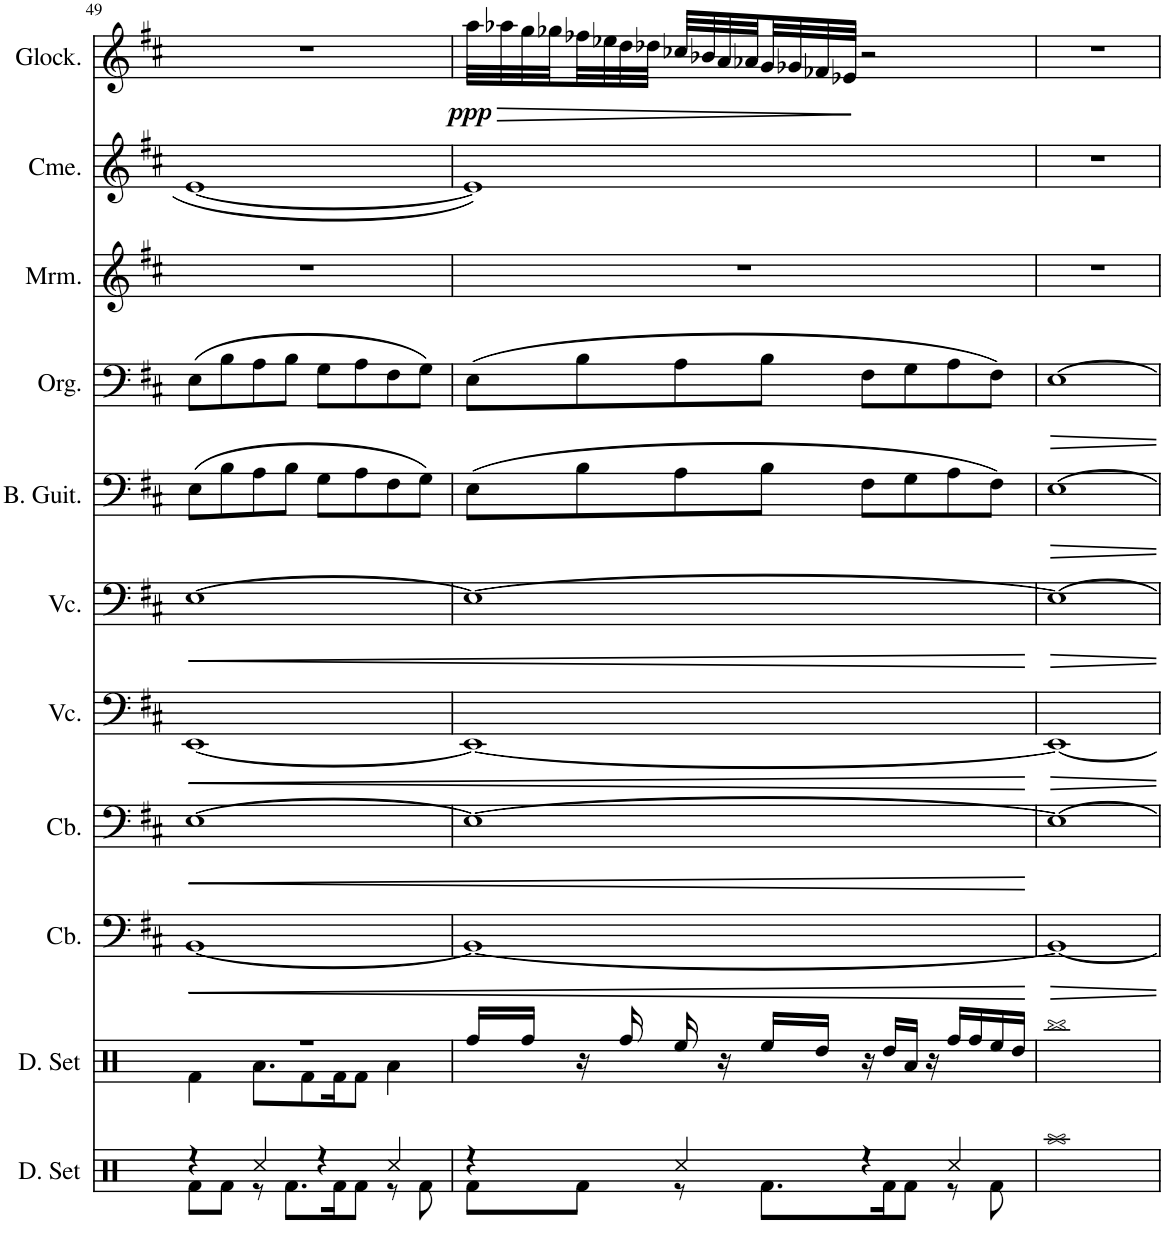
**kern	**kern	**kern	**dynam	**kern	**dynam	**kern	**dynam	**kern	**dynam	**kern	**kern	**kern	**kern	**kern	**dynam
*part11	*part10	*part9	*part9	*part8	*part8	*part7	*part7	*part6	*part6	*part5	*part4	*part3	*part2	*part1	*part1
*staff11	*staff10	*staff9	*staff9	*staff8	*staff8	*staff7	*staff7	*staff6	*staff6	*staff5	*staff4	*staff3	*staff2	*staff1	*staff1
*I"Drumset	*I"Drumset	*I"Contrabass	*	*I"Contrabass	*	*I"Violoncello	*	*I"Violoncello	*	*I"Bass Guitar	*I"Organ	*I"Marimba	*I"Chimes	*I"Glockenspiel	*
*I'D. Set	*I'D. Set	*I'Cb.	*	*I'Cb.	*	*I'Vc.	*	*I'Vc.	*	*I'B. Guit.	*I'Org.	*I'Mrm.	*I'Cme.	*I'Glock.	*
!!LO:PB:g=z
*clefX	*clefX	*clefF4	*	*clefF4	*	*clefF4	*	*clefF4	*	*clefF4	*clefF4	*clefG2	*clefG2	*clefG2	*
*	*	*Trd7c12	*	*Trd7c12	*	*	*	*	*	*Trd7c12	*	*	*	*Trd-14c-24	*
*k[]	*k[]	*k[f#c#]	*	*k[f#c#]	*	*k[f#c#]	*	*k[f#c#]	*	*k[f#c#]	*k[f#c#]	*k[f#c#]	*k[f#c#]	*k[f#c#]	*
*M4/4	*M4/4	*M4/4	*	*M4/4	*	*M4/4	*	*M4/4	*	*M4/4	*M4/4	*M4/4	*M4/4	*M4/4	*
=49	=49	=49	=49	=49	=49	=49	=49	=49	=49	=49	=49	=49	=49	=49	=49
*^	*^	*	*	*	*	*	*	*	*	*	*	*	*	*	*
!	!	!	!	!	!LO:HP:b	!	!LO:HP:b	!	!LO:HP:b	!	!LO:HP:b	!	!	!	!	!	!
4r	8Rf\L	1r	4Rf\	[1BB	<	[1E	<	[1EE	<	[1E	<	(8E\L	(8E\L	1r	[1e	1r	.
.	8Rf\J	.	.	.	.	.	.	.	.	.	.	8B\	8B\	.	.	.	.
4Rcc/	8r	.	8.Ra\L	.	.	.	.	.	.	.	.	8A\	8A\	.	.	.	.
.	8.Rf\L	.	.	.	.	.	.	.	.	.	.	8B\J	8B\J	.	.	.	.
.	.	.	8Rf\	.	.	.	.	.	.	.	.	.	.	.	.	.	.
4r	.	.	.	.	.	.	.	.	.	.	.	8G\L	8G\L	.	.	.	.
.	16Rf\K	.	16Rf\K	.	.	.	.	.	.	.	.	.	.	.	.	.	.
.	8Rf\J	.	8Rf\J	.	.	.	.	.	.	.	.	8A\	8A\	.	.	.	.
4Rcc/	8r	.	4Ra\	.	.	.	.	.	.	.	.	8F#\	8F#\	.	.	.	.
.	8Rf\	.	.	.	.	.	.	.	.	.	.	8G\J)	8G\J)	.	.	.	.
*	*	*v	*v	*	*	*	*	*	*	*	*	*	*	*	*	*	*
=50	=50	=50	=50	=50	=50	=50	=50	=50	=50	=50	=50	=50	=50	=50	=50	=50
!	!	!	!	!	!	!	!	!	!	!	!	!	!	!	!	!LO:HP:b
!	!	!	!	!	!	!	!	!	!	!	!	!	!	!	!	!LO:DY:n=1:b
4r	8Rf\L	16Rff/LL	1BB_	.	1E_	.	1EE_	.	1E_	.	(8E\L	(8E\L	1r	1e]	32aa\LLL	> ppp
.	.	.	.	.	.	.	.	.	.	.	.	.	.	.	32aa-X\	.
.	.	16Rff/JJ	.	.	.	.	.	.	.	.	.	.	.	.	32gg\	.
.	.	.	.	.	.	.	.	.	.	.	.	.	.	.	32gg-X\	.
.	8Rf\J	16r	.	.	.	.	.	.	.	.	8B\	8B\	.	.	32ff-X\	.
.	.	.	.	.	.	.	.	.	.	.	.	.	.	.	32ee-X\	.
.	.	16Rff/	.	.	.	.	.	.	.	.	.	.	.	.	32dd\	.
.	.	.	.	.	.	.	.	.	.	.	.	.	.	.	32dd-X\JJJ	.
4Rcc/	8r	16Ree/	.	.	.	.	.	.	.	.	8A\	8A\	.	.	32cc-X/LLL	.
.	.	.	.	.	.	.	.	.	.	.	.	.	.	.	32b-X/	.
.	.	16r	.	.	.	.	.	.	.	.	.	.	.	.	32a/	.
.	.	.	.	.	.	.	.	.	.	.	.	.	.	.	32a-X/	.
.	8.Rf\L	16Ree/LL	.	.	.	.	.	.	.	.	8B\J	8B\J	.	.	32g/	.
.	.	.	.	.	.	.	.	.	.	.	.	.	.	.	32g-X/	.
.	.	16Rdd/JJ	.	.	.	.	.	.	.	.	.	.	.	.	32f-X/	.
.	.	.	.	.	.	.	.	.	.	.	.	.	.	.	32e-X/JJJ	.
4r	.	16r	.	.	.	.	.	.	.	.	8F#\L	8F#\L	.	.	2r	]
.	16Rf\K	16Rdd/LL	.	.	.	.	.	.	.	.	.	.	.	.	.	.
.	8Rf\J	16Ra/JJ	.	.	.	.	.	.	.	.	8G\	8G\	.	.	.	.
.	.	16r	.	.	.	.	.	.	.	.	.	.	.	.	.	.
4Rcc/	8r	16Rff/LL	.	.	.	.	.	.	.	.	8A\	8A\	.	.	.	.
.	.	16Rff/	.	.	.	.	.	.	.	.	.	.	.	.	.	.
.	8Rf\	16Ree/	.	.	.	.	.	.	.	.	8F#\J)	8F#\J)	.	.	.	.
.	.	16Rdd/JJ	.	.	.	.	.	.	.	.	.	.	.	.	.	.
*v	*v	*	*	*	*	*	*	*	*	*	*	*	*	*	*	*
.	.	.	[	.	[	.	[	.	[	.	.	.	.	.	.
=51	=51	=51	=51	=51	=51	=51	=51	=51	=51	=51	=51	=51	=51	=51	=51
1Raa	1Rbb	1BB_	.	1E_	.	1EE_	.	1E_	.	[1E	[1E	1r	1r	1r	.
=	=	=	=	=	=	=	=	=	=	=	=	=	=	=	=
*-	*-	*-	*-	*-	*-	*-	*-	*-	*-	*-	*-	*-	*-	*-	*-
